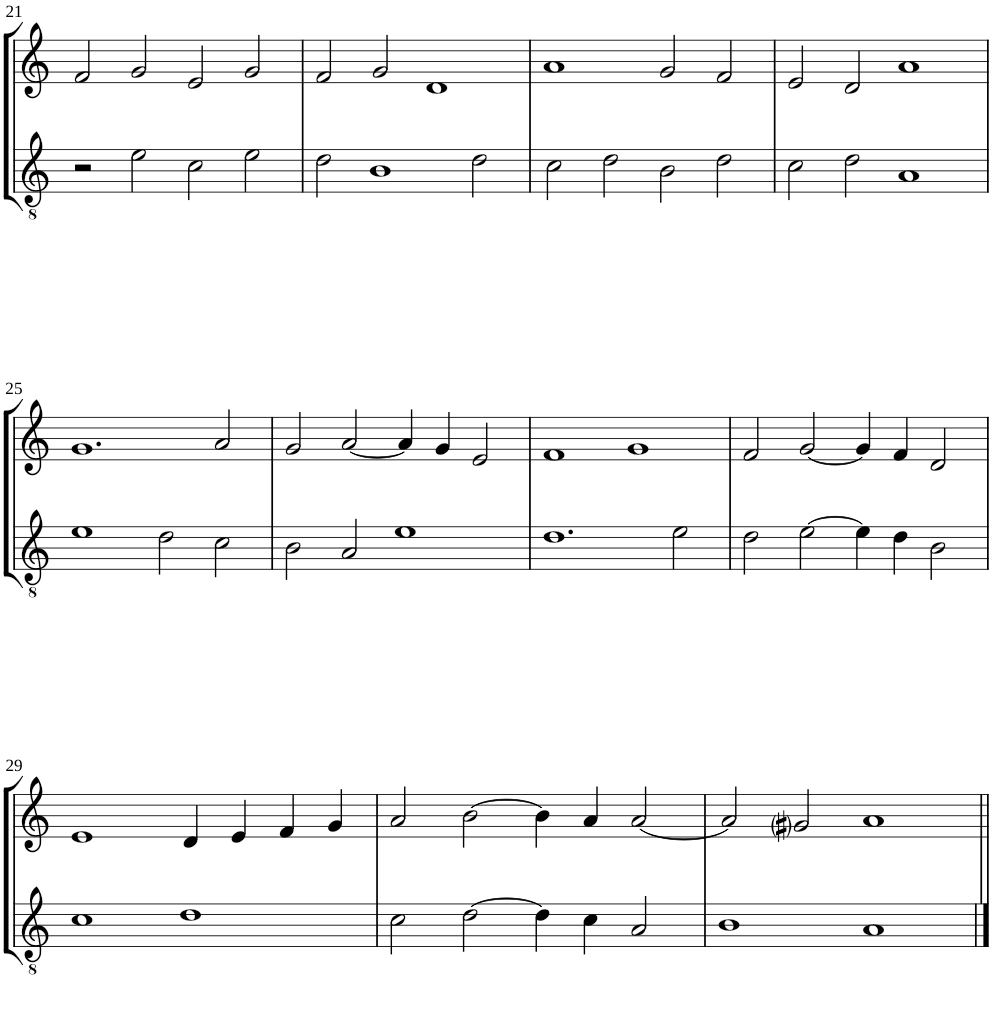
**kern	**kern
*part2	*part1
*staff2	*staff1
*I"Tenor	*I"Superius
!!LO:PB:g=z
*clefGv2	*clefG2
*Trd1c2	*
*k[]	*k[]
*M2/2	*M2/2
*met(c|)	*met(c|)
=21	=21
2r	2f/
2e\	2g/
2c\	2e/
2e\	2g/
=22	=22
2d\	2f/
[2B	2g/
2ryy	1d
2d\	.
=23	=23
2c\	1a
2B]	.
2d\	2g/
2B\	2f/
2d\	2ryy
=24	=24
2c\	2e/
2d\	2d/
1A	1a
!!LO:LB:g=z
=25	=25
1e	[1g
2d\	2ryy
2c\	2a/
=26	=26
2B\	2g/
2A/	2g]
1e	[2a/
.	4a/]
.	4g/
2ryy	2e/
=27	=27
[1d	1f
2ryy	1g
2e\	.
=28	=28
2d\	2f/
2d]	[2g/
[2e\	4g/]
.	4f/
4e\]	2d/
4d\	.
2B\	2ryy
!!LO:LB:g=z
=29	=29
1c	1e
1d	4d/
.	4e/
.	4f/
.	4g/
=30	=30
2c\	2a/
[2d\	[2b\
4d\]	4b\]
4c\	4a/
2A/	[2a/
=31	=31
1B	2a/]
.	2g#i/
1A	1a
=||	=||
*-	*-
